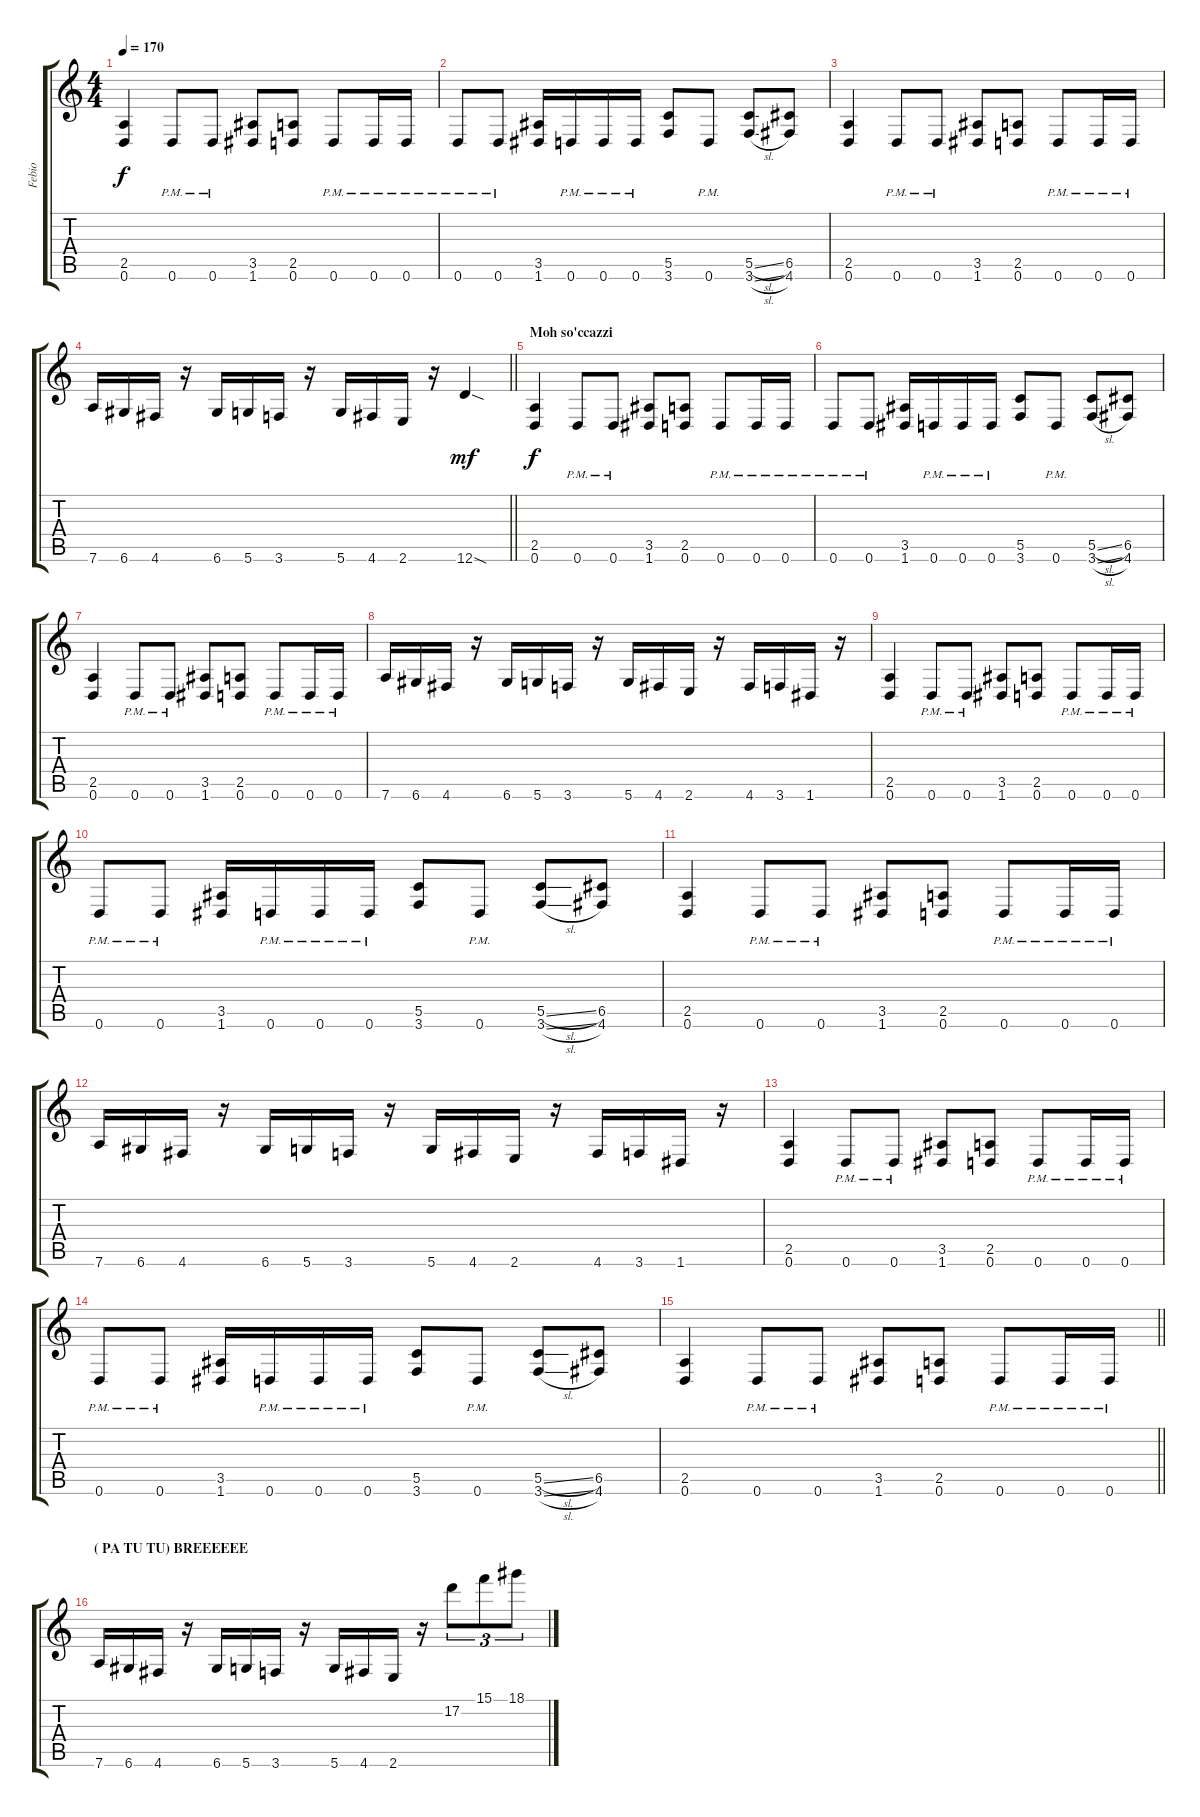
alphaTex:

\track ("Febio" "Febio") {instrument distortionguitar}
\staff {score tabs}
\tuning (D4 A3 F3 C3 G2 D2) {hide}
\ts (4 4)
\tempo 170
\clef g2
\ks c
(2.5 0.6).4{dy f} 0.6{pm}.8 0.6{pm}.8 (3.5 1.6).8 (2.5 0.6).8 0.6{pm}.8 0.6{pm}.16 0.6{pm}.16 |
0.6{pm}.8 0.6{pm}.8 (3.5 1.6).16 0.6{pm}.16 0.6{pm}.16 0.6{pm}.16 (5.5 3.6).8 0.6{pm}.8 (5.5{sl} 3.6{sl}).8 (6.5 4.6).8 |
(2.5 0.6).4 0.6{pm}.8 0.6{pm}.8 (3.5 1.6).8 (2.5 0.6).8 0.6{pm}.8 0.6{pm}.16 0.6{pm}.16 |
\barLineRight lightlight
7.6.16 6.6.16 4.6.16 r.16 6.6.16 5.6.16 3.6.16 r.16 5.6.16 4.6.16 2.6.16 r.16 12.6{sod}.4{dy mf} |
\section ("" "Moh so'ccazzi")
(2.5 0.6).4{dy f} 0.6{pm}.8 0.6{pm}.8 (3.5 1.6).8 (2.5 0.6).8 0.6{pm}.8 0.6{pm}.16 0.6{pm}.16 |
0.6{pm}.8 0.6{pm}.8 (3.5 1.6).16 0.6{pm}.16 0.6{pm}.16 0.6{pm}.16 (5.5 3.6).8 0.6{pm}.8 (5.5{sl} 3.6{sl}).8 (6.5 4.6).8 |
(2.5 0.6).4 0.6{pm}.8 0.6{pm}.8 (3.5 1.6).8 (2.5 0.6).8 0.6{pm}.8 0.6{pm}.16 0.6{pm}.16 |
7.6.16 6.6.16 4.6.16 r.16 6.6.16 5.6.16 3.6.16 r.16 5.6.16 4.6.16 2.6.16 r.16 4.6.16 3.6.16 1.6.16 r.16 |
(2.5 0.6).4 0.6{pm}.8 0.6{pm}.8 (3.5 1.6).8 (2.5 0.6).8 0.6{pm}.8 0.6{pm}.16 0.6{pm}.16 |
0.6{pm}.8 0.6{pm}.8 (3.5 1.6).16 0.6{pm}.16 0.6{pm}.16 0.6{pm}.16 (5.5 3.6).8 0.6{pm}.8 (5.5{sl} 3.6{sl}).8 (6.5 4.6).8 |
(2.5 0.6).4 0.6{pm}.8 0.6{pm}.8 (3.5 1.6).8 (2.5 0.6).8 0.6{pm}.8 0.6{pm}.16 0.6{pm}.16 |
7.6.16 6.6.16 4.6.16 r.16 6.6.16 5.6.16 3.6.16 r.16 5.6.16 4.6.16 2.6.16 r.16 4.6.16 3.6.16 1.6.16 r.16 |
(2.5 0.6).4 0.6{pm}.8 0.6{pm}.8 (3.5 1.6).8 (2.5 0.6).8 0.6{pm}.8 0.6{pm}.16 0.6{pm}.16 |
0.6{pm}.8 0.6{pm}.8 (3.5 1.6).16 0.6{pm}.16 0.6{pm}.16 0.6{pm}.16 (5.5 3.6).8 0.6{pm}.8 (5.5{sl} 3.6{sl}).8 (6.5 4.6).8 |
\barLineRight lightlight
(2.5 0.6).4 0.6{pm}.8 0.6{pm}.8 (3.5 1.6).8 (2.5 0.6).8 0.6{pm}.8 0.6{pm}.16 0.6{pm}.16 |
\section ("" "( PA TU TU) BREEEEEE")
7.6.16 6.6.16 4.6.16 r.16 6.6.16 5.6.16 3.6.16 r.16 5.6.16 4.6.16 2.6.16 r.16 17.2.8{tu (3 2)} 15.1.8{tu (3 2)} 18.1.8{tu (3 2)}
